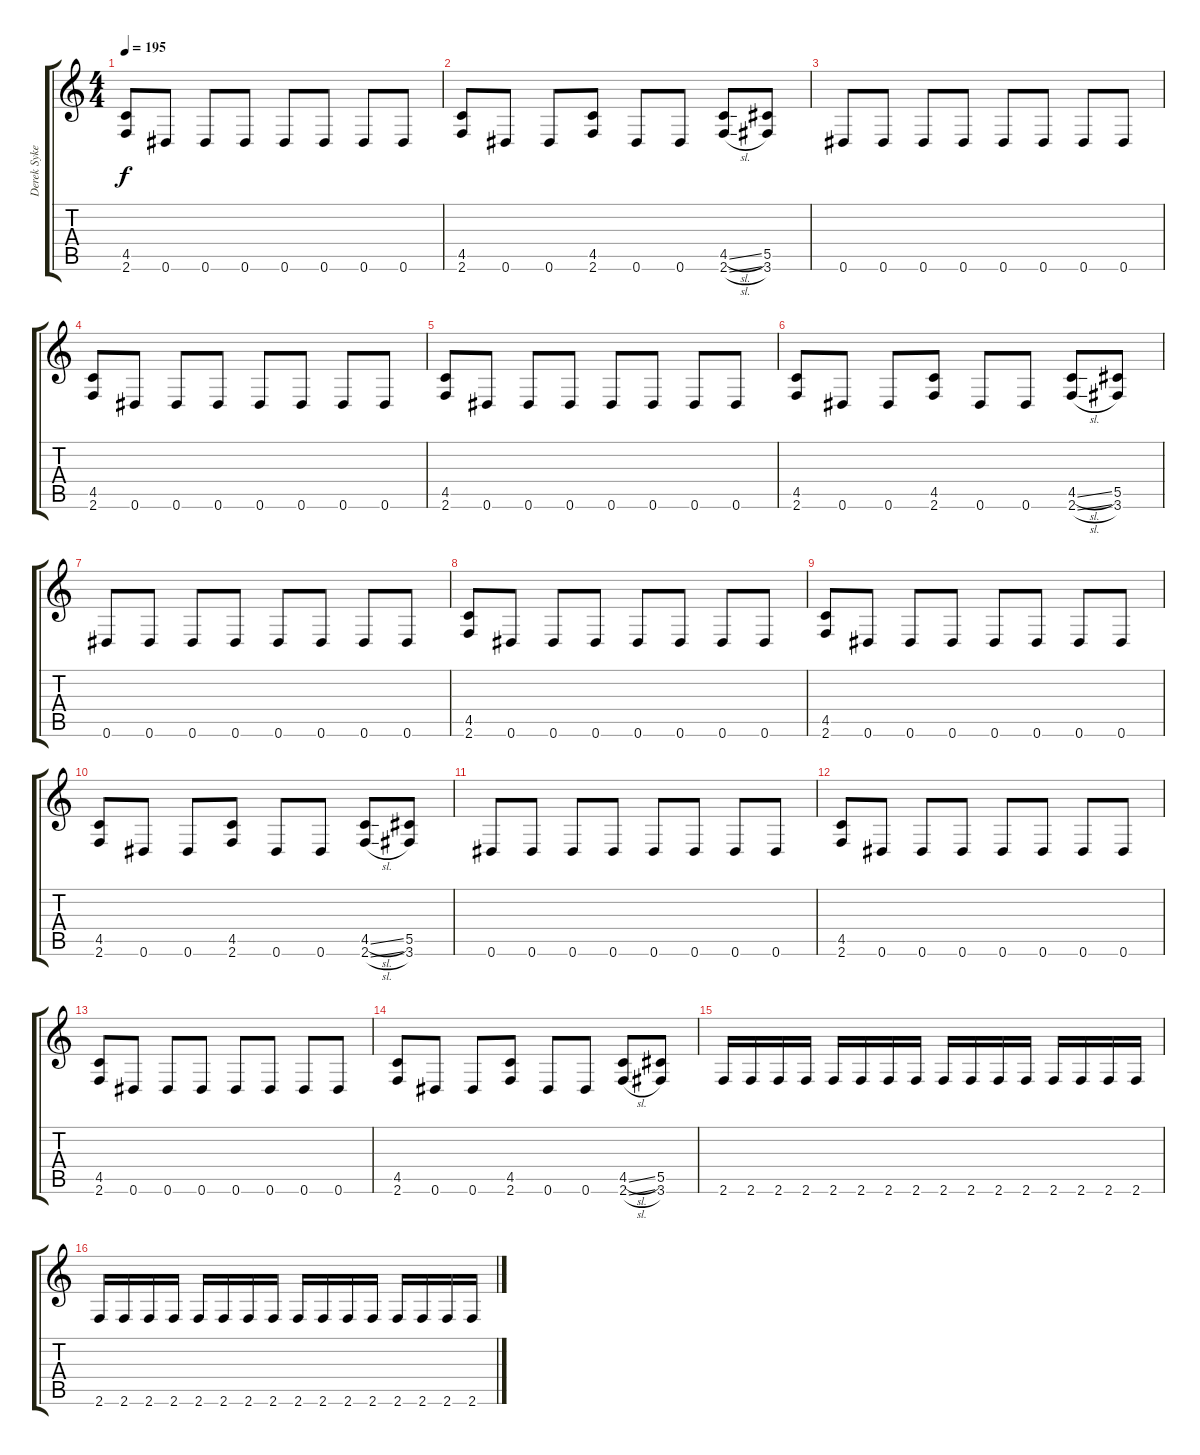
\track ("Derek Sykes" "Derek Syke") {instrument distortionguitar}
\staff {score tabs}
\tuning (Eb4 Bb3 Gb3 Db3 Ab2 Eb2) {hide}
\ts (4 4)
\tempo 195
\clef g2
\ks c
(4.5 2.6).8{dy f} 0.6.8 0.6.8 0.6.8 0.6.8 0.6.8 0.6.8 0.6.8 |
(4.5 2.6).8 0.6.8 0.6.8 (4.5 2.6).8 0.6.8 0.6.8 (4.5{sl} 2.6{sl}).8 (5.5 3.6).8 |
0.6.8 0.6.8 0.6.8 0.6.8 0.6.8 0.6.8 0.6.8 0.6.8 |
(4.5 2.6).8 0.6.8 0.6.8 0.6.8 0.6.8 0.6.8 0.6.8 0.6.8 |
(4.5 2.6).8 0.6.8 0.6.8 0.6.8 0.6.8 0.6.8 0.6.8 0.6.8 |
(4.5 2.6).8 0.6.8 0.6.8 (4.5 2.6).8 0.6.8 0.6.8 (4.5{sl} 2.6{sl}).8 (5.5 3.6).8 |
0.6.8 0.6.8 0.6.8 0.6.8 0.6.8 0.6.8 0.6.8 0.6.8 |
(4.5 2.6).8 0.6.8 0.6.8 0.6.8 0.6.8 0.6.8 0.6.8 0.6.8 |
(4.5 2.6).8 0.6.8 0.6.8 0.6.8 0.6.8 0.6.8 0.6.8 0.6.8 |
(4.5 2.6).8 0.6.8 0.6.8 (4.5 2.6).8 0.6.8 0.6.8 (4.5{sl} 2.6{sl}).8 (5.5 3.6).8 |
0.6.8 0.6.8 0.6.8 0.6.8 0.6.8 0.6.8 0.6.8 0.6.8 |
(4.5 2.6).8 0.6.8 0.6.8 0.6.8 0.6.8 0.6.8 0.6.8 0.6.8 |
(4.5 2.6).8 0.6.8 0.6.8 0.6.8 0.6.8 0.6.8 0.6.8 0.6.8 |
(4.5 2.6).8 0.6.8 0.6.8 (4.5 2.6).8 0.6.8 0.6.8 (4.5{sl} 2.6{sl}).8 (5.5 3.6).8 |
2.6.16 2.6.16 2.6.16 2.6.16 2.6.16 2.6.16 2.6.16 2.6.16 2.6.16 2.6.16 2.6.16 2.6.16 2.6.16 2.6.16 2.6.16 2.6.16 |
2.6.16 2.6.16 2.6.16 2.6.16 2.6.16 2.6.16 2.6.16 2.6.16 2.6.16 2.6.16 2.6.16 2.6.16 2.6.16 2.6.16 2.6.16 2.6.16
